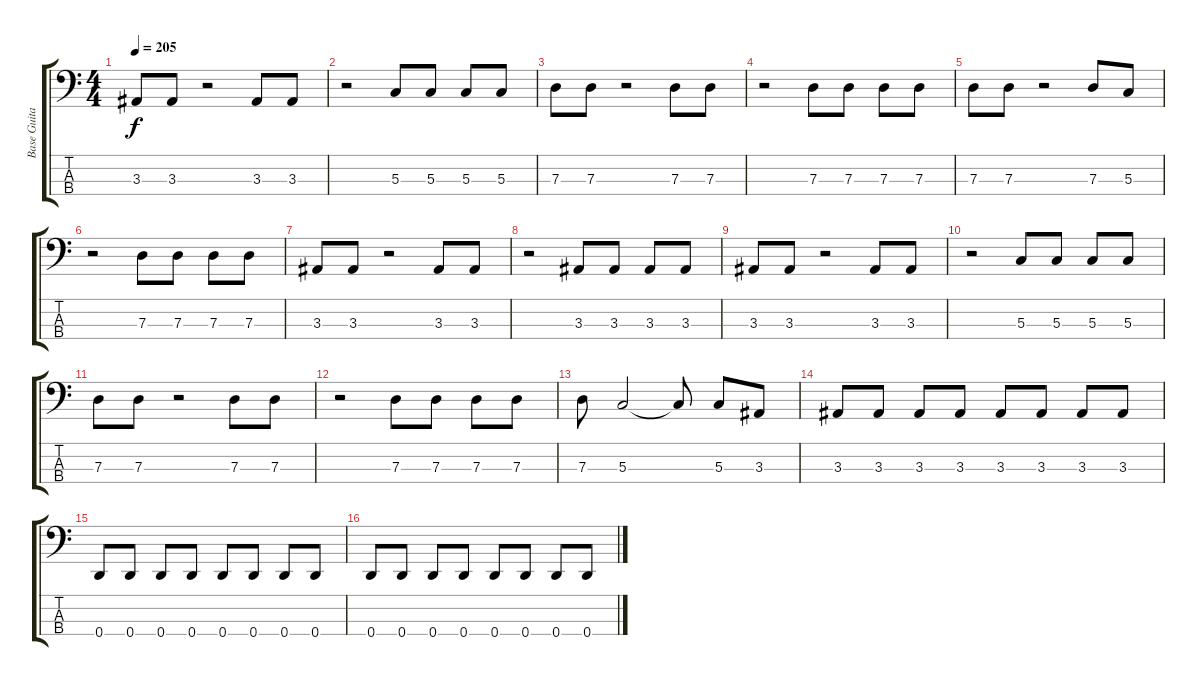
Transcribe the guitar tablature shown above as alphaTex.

\track ("Base Guitar" "Base Guita") {instrument electricbassfinger}
\staff {score tabs}
\tuning (F2 C2 G1 D1) {hide}
\ts (4 4)
\tempo 205
\clef f4
\ks c
3.3.8{dy f} 3.3.8 r.2 3.3.8 3.3.8 |
r.2 5.3.8 5.3.8 5.3.8 5.3.8 |
7.3.8 7.3.8 r.2 7.3.8 7.3.8 |
r.2 7.3.8 7.3.8 7.3.8 7.3.8 |
7.3.8 7.3.8 r.2 7.3.8 5.3.8 |
r.2 7.3.8 7.3.8 7.3.8 7.3.8 |
3.3.8 3.3.8 r.2 3.3.8 3.3.8 |
r.2 3.3.8 3.3.8 3.3.8 3.3.8 |
3.3.8 3.3.8 r.2 3.3.8 3.3.8 |
r.2 5.3.8 5.3.8 5.3.8 5.3.8 |
7.3.8 7.3.8 r.2 7.3.8 7.3.8 |
r.2 7.3.8 7.3.8 7.3.8 7.3.8 |
7.3.8 5.3.2 5.3{t}.8 5.3.8 3.3.8 |
3.3.8 3.3.8 3.3.8 3.3.8 3.3.8 3.3.8 3.3.8 3.3.8 |
0.4.8 0.4.8 0.4.8 0.4.8 0.4.8 0.4.8 0.4.8 0.4.8 |
0.4.8 0.4.8 0.4.8 0.4.8 0.4.8 0.4.8 0.4.8 0.4.8
